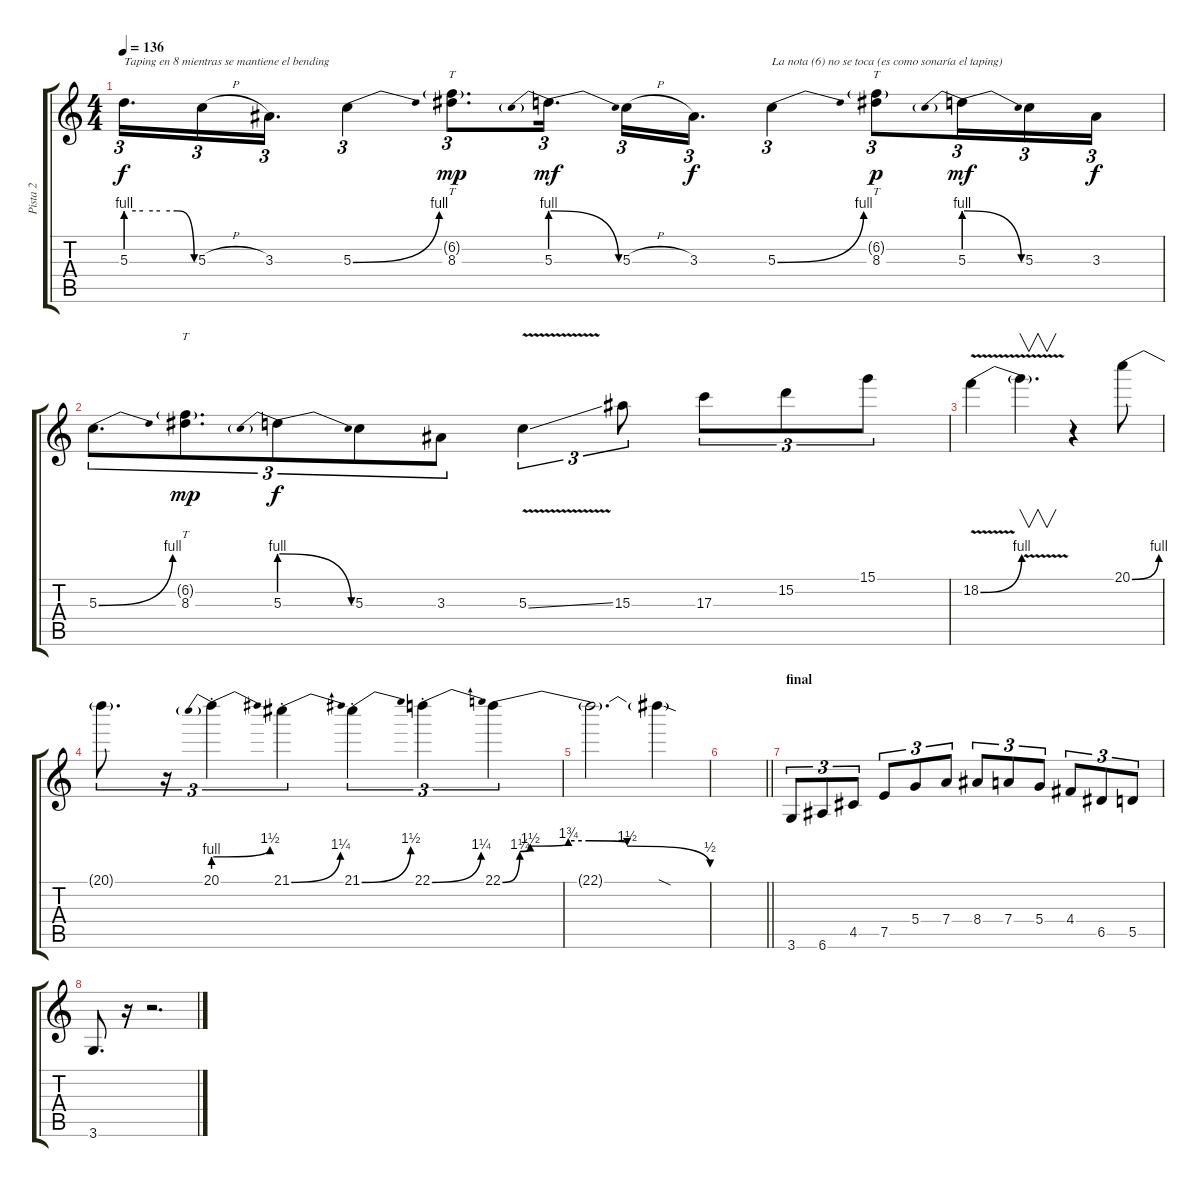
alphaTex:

\track ("Pista 2" "Pista 2") {instrument overdrivenguitar}
\staff {score tabs}
\tuning (E4 B3 G3 D3 A2 E2) {hide}
\ts (4 4)
\tempo 136
\clef g2
\ks c
5.3{be (custom 0 4 15 4 30 4 45 4 60 0)}.16{d tu (3 2) txt "Taping en 8 mientras se mantiene el bending" dy f} 5.3{h}.16{tu (3 2)} 3.3.16{d tu (3 2)} 5.3{be (bend 0 0 60 4)}.4{tu (3 2)} (6.2{g} 8.3).8{tt d tu (3 2) dy mp} 5.3{be (prebendrelease 0 4 60 0)}.16{d tu (3 2) dy mf} 5.3{h}.16{tu (3 2)} 3.3.16{d tu (3 2) dy f} 5.3{be (bend 0 0 60 4)}.4{tu (3 2) txt "La nota (6) no se toca (es como sonaría el taping)"} (6.2{g} 8.3).8{tt tu (3 2) dy p} 5.3{be (prebendrelease 0 4 60 0)}.16{tu (3 2) dy mf} 5.3.16{tu (3 2)} 3.3.16{tu (3 2) dy f} |
5.3{be (bend 0 0 60 4)}.8{d tu (3 2)} (6.2{g} 8.3).8{tt d tu (3 2) dy mp} 5.3{be (prebendrelease 0 4 60 0)}.8{tu (3 2) dy f} 5.3.8{tu (3 2)} 3.3.8{tu (3 2)} 5.3{v ss}.4{tu (3 2)} 15.3.8{tu (3 2)} 17.3.8{tu (3 2)} 15.2.8{tu (3 2)} 15.1.8{tu (3 2)} |
18.2{be (bend 0 0 60 4) v}.4 18.2{v t}.4{v d} r.4 20.1{be (bend 0 0 60 4)}.8 |
20.1{t}.8{d tu (3 2)} r.16{tu (3 2)} 20.1{be (prebendbend 0 4 60 6) st}.4{tu (3 2)} 21.1{be (bend 0 0 60 5) st}.4{tu (3 2)} 21.1{be (bend 0 0 60 6) st}.4{tu (3 2)} 22.1{be (bend 0 0 60 5) st}.4{tu (3 2)} 22.1{be (custom 0 0 5 5 8 6 19 7 25 7 36 6 60 2)}.4{tu (3 2)} |
22.1{t}.2{d} 22.1{sod t}.4 |
\barLineRight lightlight
|
\section ("" "final")
3.6.8{tu (3 2)} 6.6.8{tu (3 2)} 4.5.8{tu (3 2)} 7.5.8{tu (3 2)} 5.4.8{tu (3 2)} 7.4.8{tu (3 2)} 8.4.8{tu (3 2)} 7.4.8{tu (3 2)} 5.4.8{tu (3 2)} 4.4.8{tu (3 2)} 6.5.8{tu (3 2)} 5.5.8{tu (3 2)} |
3.6.8{d} r.16 r.2{d}
